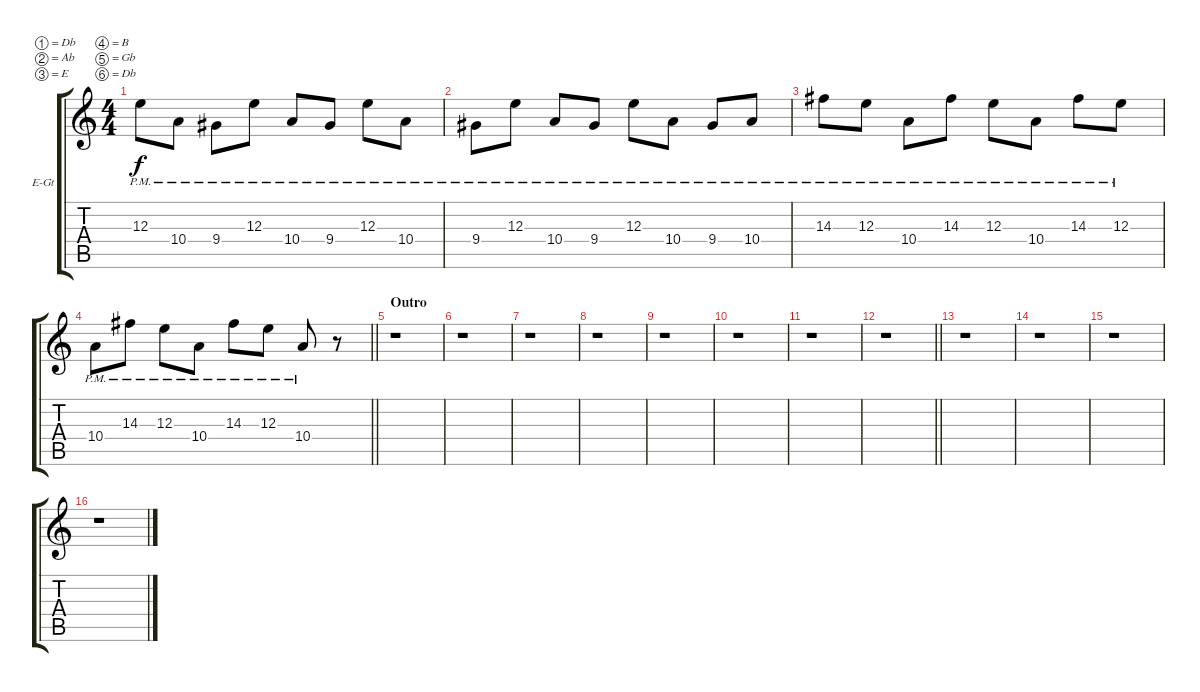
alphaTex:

\bracketExtendMode groupsimilarinstruments
\firstSystemTrackNameOrientation horizontal
\otherSystemsTrackNameOrientation horizontal
\track ("Electric Guitar 3" "E-Gt") {instrument distortionguitar}
\staff {score tabs}
\tuning (Db4 Ab3 E3 B2 Gb2 Db2)
\ts (4 4)
\tempo (184 hide)
\clef g2
\ks c
12.3{pm}.8{dy f} 10.4{pm}.8 9.4{pm}.8 12.3{pm}.8 10.4{pm}.8 9.4{pm}.8 12.3{pm}.8 10.4{pm}.8 |
9.4{pm}.8 12.3{pm}.8 10.4{pm}.8 9.4{pm}.8 12.3{pm}.8 10.4{pm}.8 9.4{pm}.8 10.4{pm}.8 |
14.3{pm}.8 12.3{pm}.8 10.4{pm}.8 14.3{pm}.8 12.3{pm}.8 10.4{pm}.8 14.3{pm}.8 12.3{pm}.8 |
\barLineRight lightlight
10.4{pm}.8 14.3{pm}.8 12.3{pm}.8 10.4{pm}.8 14.3{pm}.8 12.3{pm}.8 10.4{pm}.8 r.8 |
\section ("" "Outro")
r.1 |
r.1 |
r.1 |
r.1 |
r.1 |
r.1 |
r.1 |
\barLineRight lightlight
r.1 |
r.1 |
r.1 |
r.1 |
r.1
